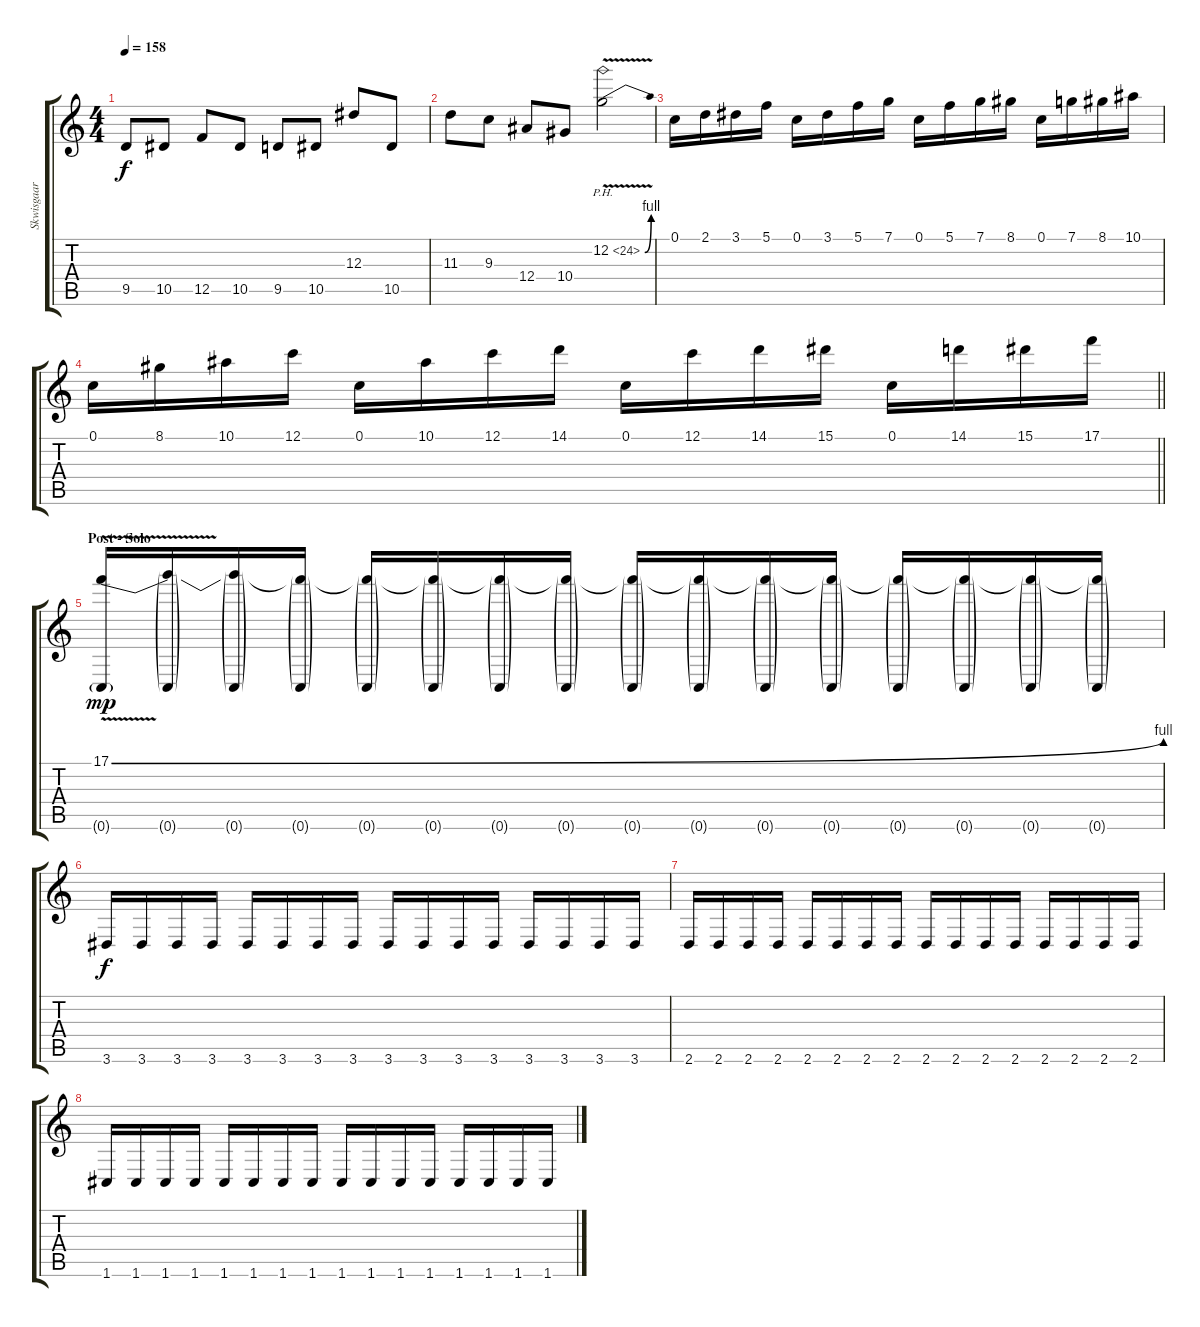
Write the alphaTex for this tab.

\track ("Skwisgaar Skwigelf (Lead Guitar)" "Skwisgaar ") {instrument distortionguitar}
\staff {score tabs}
\tuning (C4 G3 Eb3 Bb2 F2 C2) {hide}
\ts (4 4)
\tempo 158
\clef g2
\ks c
9.5.8{dy f} 10.5.8 12.5.8 10.5.8 9.5.8 10.5.8 12.3.8 10.5.8 |
11.3.8 9.3.8 12.4.8 10.4.8 12.2{be (bend 0 0 60 4) ph 12 v}.2 |
0.1.16 2.1.16 3.1.16 5.1.16 0.1.16 3.1.16 5.1.16 7.1.16 0.1.16 5.1.16 7.1.16 8.1.16 0.1.16 7.1.16 8.1.16 10.1.16 |
\barLineRight lightlight
0.1.16 8.1.16 10.1.16 12.1.16 0.1.16 10.1.16 12.1.16 14.1.16 0.1.16 12.1.16 14.1.16 15.1.16 0.1.16 14.1.16 15.1.16 17.1.16 |
\section ("" "Post - Solo")
(17.1{be (bend 0 0 60 4) v} 0.6{g}).16{dy mp} (17.1{t} 0.6{g}).16 (17.1{t} 0.6{g}).16 (17.1{t} 0.6{g}).16 (17.1{t} 0.6{g}).16 (17.1{t} 0.6{g}).16 (17.1{t} 0.6{g}).16 (17.1{t} 0.6{g}).16 (17.1{t} 0.6{g}).16 (17.1{t} 0.6{g}).16 (17.1{t} 0.6{g}).16 (17.1{t} 0.6{g}).16 (17.1{t} 0.6{g}).16 (17.1{t} 0.6{g}).16 (17.1{t} 0.6{g}).16 (17.1{t} 0.6{g}).16 |
3.6.16{dy f} 3.6.16 3.6.16 3.6.16 3.6.16 3.6.16 3.6.16 3.6.16 3.6.16 3.6.16 3.6.16 3.6.16 3.6.16 3.6.16 3.6.16 3.6.16 |
2.6.16 2.6.16 2.6.16 2.6.16 2.6.16 2.6.16 2.6.16 2.6.16 2.6.16 2.6.16 2.6.16 2.6.16 2.6.16 2.6.16 2.6.16 2.6.16 |
1.6.16 1.6.16 1.6.16 1.6.16 1.6.16 1.6.16 1.6.16 1.6.16 1.6.16 1.6.16 1.6.16 1.6.16 1.6.16 1.6.16 1.6.16 1.6.16
